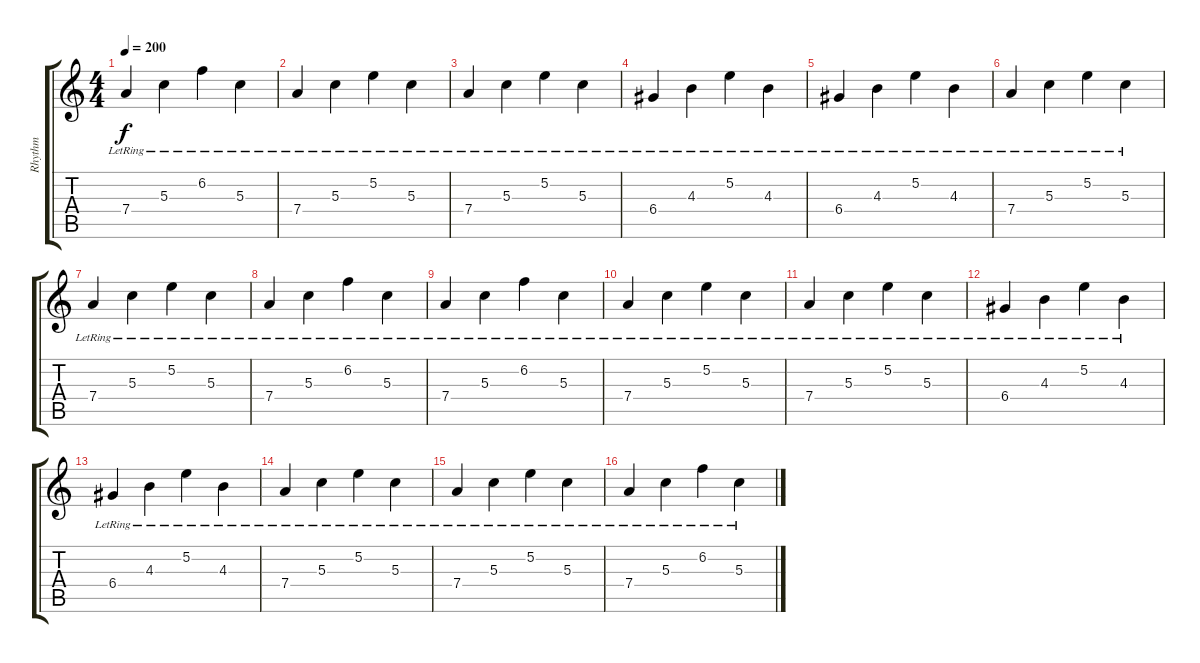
\track ("Rhythm" "Rhythm") {instrument acousticguitarsteel}
\staff {score tabs}
\tuning (E4 B3 G3 D3 A2 E2) {hide}
\ts (4 4)
\tempo 200
\clef g2
\ks c
7.4{lr}.4{dy f} 5.3{lr}.4 6.2{lr}.4 5.3{lr}.4 |
7.4{lr}.4 5.3{lr}.4 5.2{lr}.4 5.3{lr}.4 |
7.4{lr}.4 5.3{lr}.4 5.2{lr}.4 5.3{lr}.4 |
6.4{lr}.4 4.3{lr}.4 5.2{lr}.4 4.3{lr}.4 |
6.4{lr}.4 4.3{lr}.4 5.2{lr}.4 4.3{lr}.4 |
7.4{lr}.4 5.3{lr}.4 5.2{lr}.4 5.3{lr}.4 |
7.4{lr}.4 5.3{lr}.4 5.2{lr}.4 5.3{lr}.4 |
7.4{lr}.4 5.3{lr}.4 6.2{lr}.4 5.3{lr}.4 |
7.4{lr}.4 5.3{lr}.4 6.2{lr}.4 5.3{lr}.4 |
7.4{lr}.4 5.3{lr}.4 5.2{lr}.4 5.3{lr}.4 |
7.4{lr}.4 5.3{lr}.4 5.2{lr}.4 5.3{lr}.4 |
6.4{lr}.4 4.3{lr}.4 5.2{lr}.4 4.3{lr}.4 |
6.4{lr}.4 4.3{lr}.4 5.2{lr}.4 4.3{lr}.4 |
7.4{lr}.4 5.3{lr}.4 5.2{lr}.4 5.3{lr}.4 |
7.4{lr}.4 5.3{lr}.4 5.2{lr}.4 5.3{lr}.4 |
7.4{lr}.4 5.3{lr}.4 6.2{lr}.4 5.3{lr}.4
